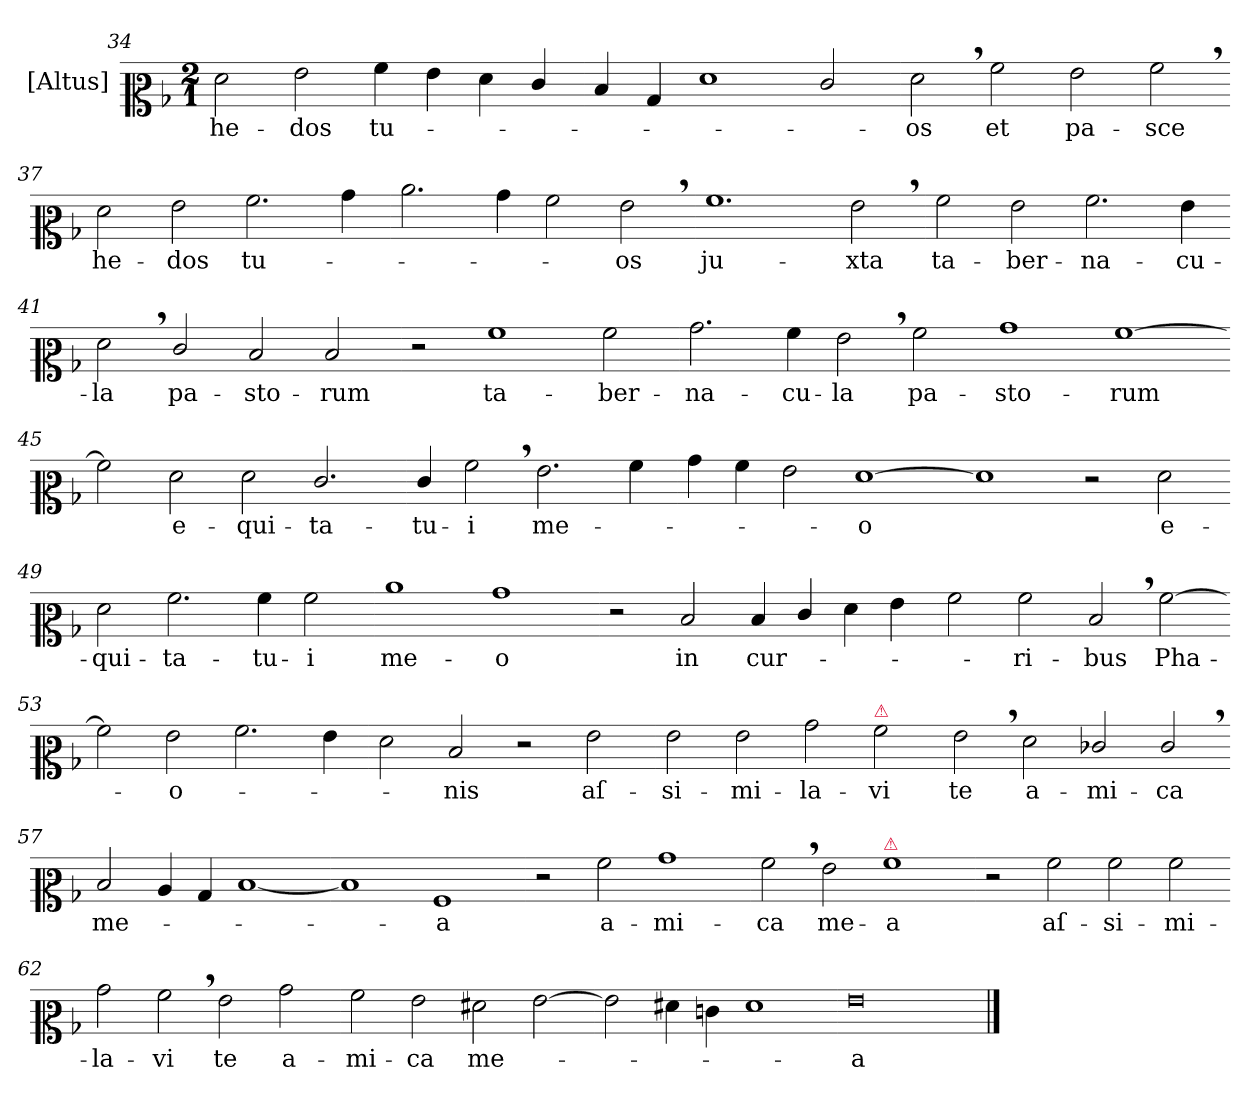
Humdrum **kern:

**kern	**text
*part1	*part1
*staff1	*staff1
*I"[Altus]	*
*clefC2	*
*k[b-]	*
*M2/1	*
=34	=34
2f\	he-
2g\	-dos
4a\	tu-
4g\	.
4f\	.
4e/	.
=35-	=35-
4d/	.
4B-/	.
1f	.
2e/	.
=36-	=36-
2f,<\	-os
2a\	et
2g\	pa-
2a,<\	-sce
=37-	=37-
2f\	he-
2g\	-dos
2.a\	tu-
4b-\	.
=38-	=38-
2.cc\	.
4b-\	.
2a\	.
2g,<\	-os
=39-	=39-
1.a	ju-
2g,<\	-xta
=40-	=40-
2a\	ta-
2g\	-ber-
2.a\	-na-
4g\	-cu-
=41-	=41-
2f,<\	-la
2e/	pa-
2d/	-sto-
2d/	-rum
=42-	=42-
2r	.
1a	ta-
2a\	-ber-
=43-	=43-
2.b-\	-na-
4a\	-cu-
2g,<\	-la
2a\	pa-
=44-	=44-
1b-	-sto-
[1a	-rum
=45-	=45-
2a]	.
2f\	e-
2f\	-qui-
2.e/	-ta-
=46-	=46-
4e/	-tu-
2a,<\	-i
2.g\	me-
4a\	.
=47-	=47-
4b-\	.
4a\	.
2g\	.
[1f	-o
=48-	=48-
1f]	.
2r	.
2f\	e-
=49-	=49-
2f\	-qui-
2.a\	-ta-
4a\	-tu-
2a\	-i
=50-	=50-
1cc	me-
1b-	-o
=51-	=51-
2r	.
2d/	in
4d/	cur-
4e/	.
4f\	.
4g\	.
=52-	=52-
2a\	.
2a\	-ri-
2d,</	-bus
[2a\	Pha-
=53-	=53-
2a\]	.
2g\	-o-
2.a\	.
4g\	.
=54-	=54-
2f\	.
2d/	-nis
2r	.
2g\	aſ-
=55-	=55-
2g\	-si-
2g\	-mi-
2b-\	-la-
!LO:TX:a:color=crimson:t=⚠	!
2a\	-vi
=56-	=56-
2g,<\	te
2f\	a-
2e-X/	-mi-
2e-,</	-ca
=57-	=57-
2d/	me-
4c/	.
4B-/	.
[1d	.
=58-	=58-
1d]	.
1A	-a
=59-	=59-
2r	.
2a\	a-
1b-	-mi-
=60-	=60-
2a,<\	-ca
2g\	me-
!LO:TX:a:color=crimson:t=⚠	!
1a	-a
=61-	=61-
2r	.
2a\	aſ-
2a\	-si-
2a\	-mi-
=62-	=62-
2b-\	-la-
2a,<\	-vi
2g\	te
2b-\	a-
=63-	=63-
2a\	-mi-
2g\	-ca
2f#X\	me-
[2g\	.
=64-	=64-
2g\]	.
4f#X\	.
4en\	.
1f#	.
=65-	=65-
0g	-a
==	==
*-	*-
